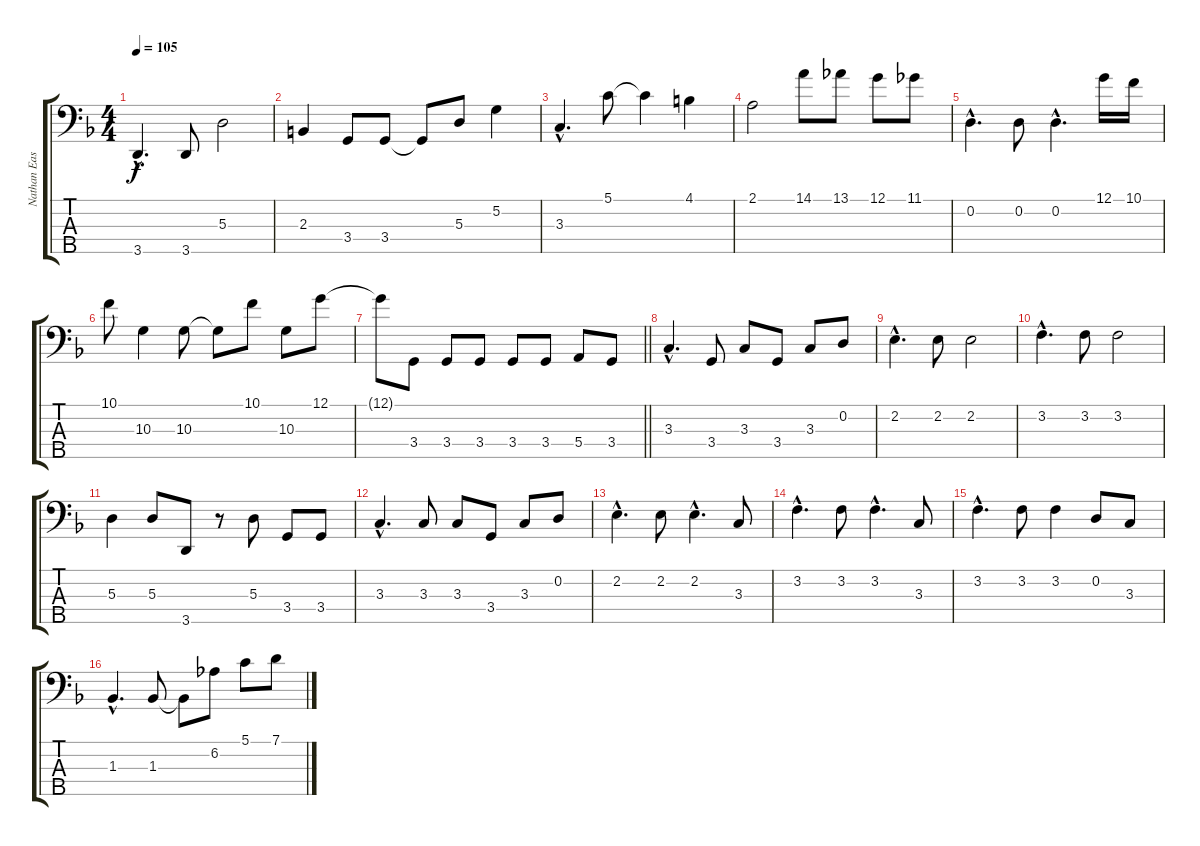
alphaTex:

\track ("Nathan East Bass" "Nathan Eas") {instrument electricbassfinger}
\staff {score tabs}
\tuning (G2 D2 A1 E1 B0) {hide}
\ts (4 4)
\tempo 105
\clef f4
\ks f
3.5{hac}.4{d dy f} 3.5.8 5.3.2 |
2.3.4 3.4.8 3.4.8 3.4{t}.8 5.3.8 5.2.4 |
3.3{hac}.4{d} 5.1.8 5.1{t}.4 4.1.4 |
2.1.2 14.1.8 13.1.8 12.1.8 11.1.8 |
0.2{hac}.4{d} 0.2.8 0.2{hac}.4{d} 12.1.16 10.1.16 |
10.1.8 10.3.4 10.3.8 10.3{t}.8 10.1.8 10.3.8 12.1.8 |
\barLineRight lightlight
12.1{t}.8 3.4.8 3.4.8 3.4.8 3.4.8 3.4.8 5.4.8 3.4.8 |
3.3{hac}.4{d} 3.4.8 3.3.8 3.4.8 3.3.8 0.2.8 |
2.2{hac}.4{d} 2.2.8 2.2.2 |
3.2{hac}.4{d} 3.2.8 3.2.2 |
5.3.4 5.3.8 3.5.8 r.8 5.3.8 3.4.8 3.4.8 |
3.3{hac}.4{d} 3.3.8 3.3.8 3.4.8 3.3.8 0.2.8 |
2.2{hac}.4{d} 2.2.8 2.2{hac}.4{d} 3.3.8 |
3.2{hac}.4{d} 3.2.8 3.2{hac}.4{d} 3.3.8 |
3.2{hac}.4{d} 3.2.8 3.2.4 0.2.8 3.3.8 |
1.3{hac}.4{d} 1.3.8 1.3{t}.8 6.2.8 5.1.8 7.1.8
